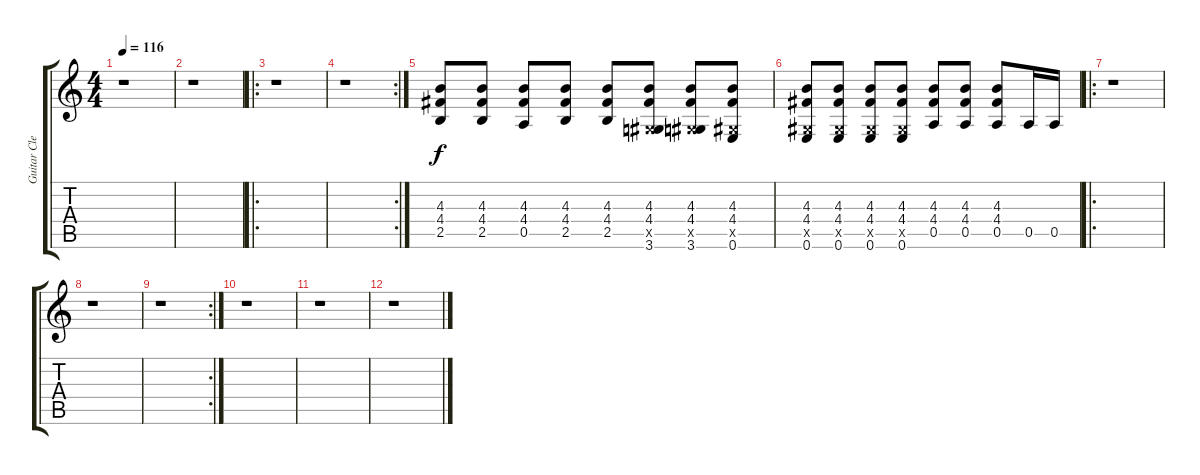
\track ("Guitar Clean 2" "Guitar Cle") {instrument acousticguitarnylon}
\staff {score tabs}
\tuning (E4 B3 G3 D3 A2 E2) {hide}
\ts (4 4)
\tempo 116
\clef g2
\ks c
r.1{dy f} |
r.1 |
\ro
r.1 |
\rc 2
r.1 |
(4.3 4.4 2.5).8 (4.3 4.4 2.5).8 (4.3 4.4 0.5).8 (4.3 4.4 2.5).8 (4.3 4.4 2.5).8 (4.3 4.4 -1.5{x} 3.6).8 (4.3 4.4 -1.5{x} 3.6).8 (4.3 4.4 -1.5{x} 0.6).8 |
(4.3 4.4 -1.5{x} 0.6).8 (4.3 4.4 -1.5{x} 0.6).8 (4.3 4.4 -1.5{x} 0.6).8 (4.3 4.4 -1.5{x} 0.6).8 (4.3 4.4 0.5).8 (4.3 4.4 0.5).8 (4.3 4.4 0.5).8 0.5.16 0.5.16 |
\ro
r.1 |
r.1 |
\rc 2
r.1 |
r.1 |
r.1 |
r.1
